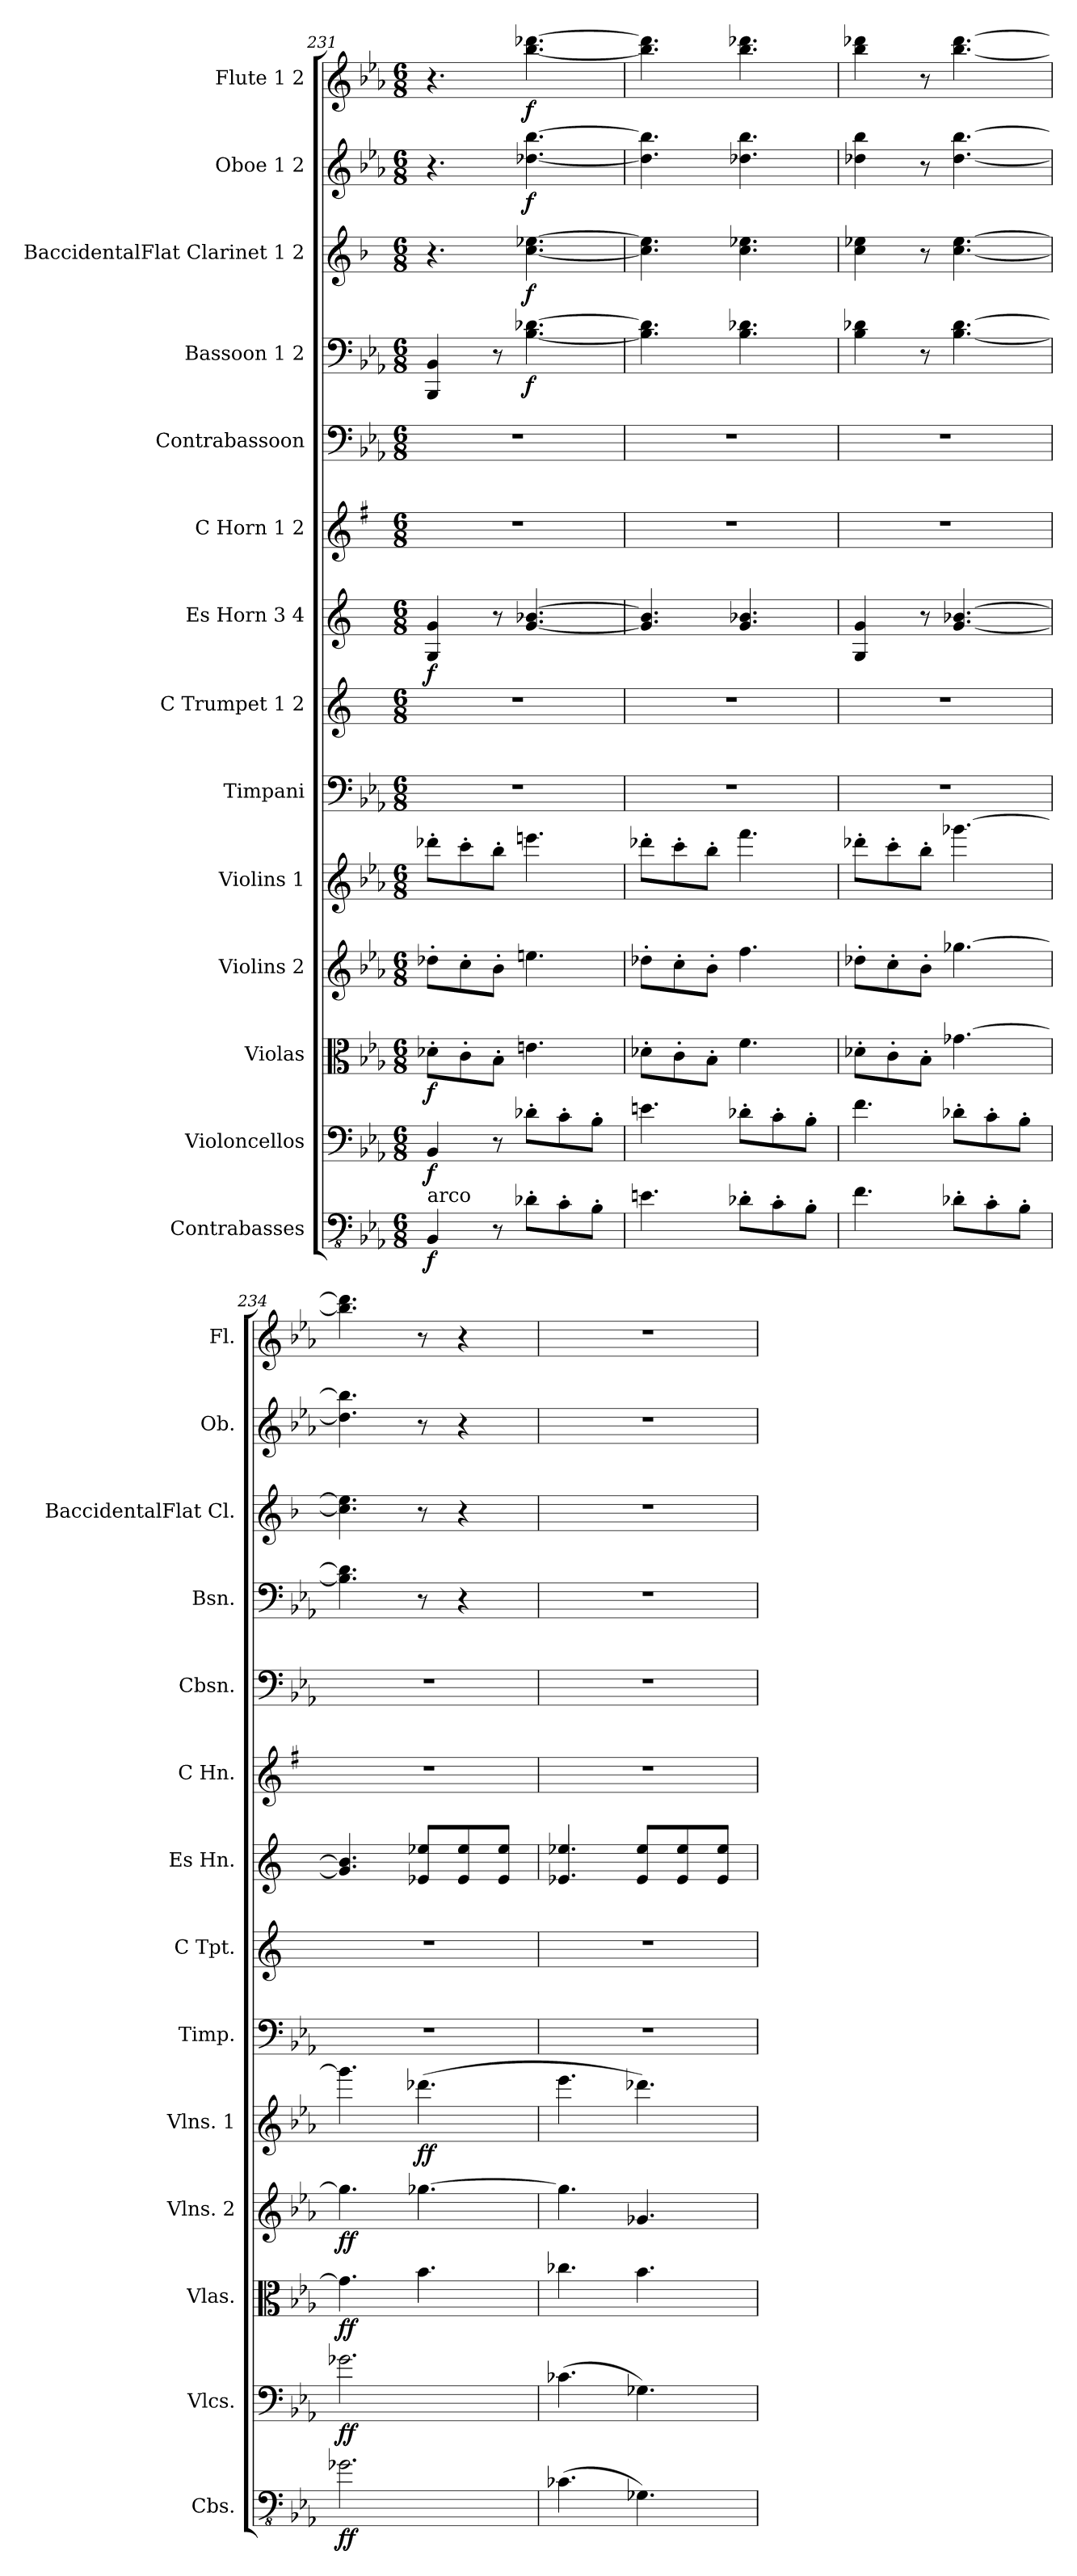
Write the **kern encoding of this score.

**kern	**dynam	**kern	**dynam	**kern	**dynam	**kern	**dynam	**kern	**dynam	**kern	**kern	**kern	**dynam	**kern	**kern	**kern	**dynam	**kern	**dynam	**kern	**dynam	**kern	**dynam
*part14	*part14	*part13	*part13	*part12	*part12	*part11	*part11	*part10	*part10	*part9	*part8	*part7	*part7	*part6	*part5	*part4	*part4	*part3	*part3	*part2	*part2	*part1	*part1
*staff14	*staff14	*staff13	*staff13	*staff12	*staff12	*staff11	*staff11	*staff10	*staff10	*staff9	*staff8	*staff7	*staff7	*staff6	*staff5	*staff4	*staff4	*staff3	*staff3	*staff2	*staff2	*staff1	*staff1
*I"Contrabasses	*	*I"Violoncellos	*	*I"Violas	*	*I"Violins 2	*	*I"Violins 1	*	*I"Timpani	*I"C Trumpet 1 2	*I"Es Horn 3 4	*	*I"C Horn 1 2	*I"Contrabassoon	*I"Bassoon 1 2	*	*I"BaccidentalFlat Clarinet 1 2	*	*I"Oboe 1 2	*	*I"Flute  1 2	*
*I'Cbs.	*	*I'Vlcs.	*	*I'Vlas.	*	*I'Vlns. 2	*	*I'Vlns. 1	*	*I'Timp.	*I'C Tpt.	*I'Es Hn.	*	*I'C Hn.	*I'Cbsn.	*I'Bsn.	*	*I'BaccidentalFlat Cl.	*	*I'Ob.	*	*I'Fl.	*
*clefFv4	*	*clefF4	*	*clefC3	*	*clefG2	*	*clefG2	*	*clefF4	*clefG2	*clefG2	*	*clefG2	*clefF4	*clefF4	*	*clefG2	*	*clefG2	*	*clefG2	*
*	*	*	*	*	*	*	*	*	*	*	*	*ITrd5c9	*	*ITrd4c7	*ITrd7c12	*	*	*ITrd1c2	*	*	*	*	*
*k[b-e-a-]	*	*k[b-e-a-]	*	*k[b-e-a-]	*	*k[b-e-a-]	*	*k[b-e-a-]	*	*k[b-e-a-]	*k[]	*k[b-e-a-]	*	*k[]	*k[b-e-a-]	*k[b-e-a-]	*	*k[b-e-a-]	*	*k[b-e-a-]	*	*k[b-e-a-]	*
*M6/8	*	*M6/8	*	*M6/8	*	*M6/8	*	*M6/8	*	*M6/8	*M6/8	*M6/8	*	*M6/8	*M6/8	*M6/8	*	*M6/8	*	*M6/8	*	*M6/8	*
=231	=231	=231	=231	=231	=231	=231	=231	=231	=231	=231	=231	=231	=231	=231	=231	=231	=231	=231	=231	=231	=231	=231	=231
!LO:TX:a:t=arco	!	!	!	!	!	!	!	!	!	!	!	!	!	!	!	!	!	!	!	!	!	!	!
!	!LO:DY:b	!	!LO:DY:b	!	!LO:DY:b	!	!	!	!	!	!	!	!LO:DY:b	!	!	!	!	!	!	!	!	!	!
4BBB-/	f	4BB-/	f	8d-X'\L	f	8dd-X'\L	.	8ddd-X'\L	.	2.r	2.r	4BB-/ 4B-/	f	2.r	2.r	4BBB-/ 4BB-/	.	4.r	.	4.r	.	4.r	.
.	.	.	.	8c'\	.	8cc'\	.	8ccc'\	.	.	.	.	.	.	.	.	.	.	.	.	.	.	.
8r	.	8r	.	8B-'\J	.	8b-'\J	.	8bb-'\J	.	.	.	8r	.	.	.	8r	.	.	.	.	.	.	.
!	!	!	!	!	!	!	!	!	!	!	!	!	!	!	!	!	!LO:DY:b	!	!LO:DY:b	!	!LO:DY:b	!	!LO:DY:b
8D-X'\L	.	8d-X'\L	.	4.en\	.	4.een\	.	4.eeen\	.	.	.	[4.B-/ [4.d-X/	.	.	.	[4.B-\ [4.d-X\	f	[4.b-\ [4.dd-X\	f	[4.dd-X\ [4.bb-\	f	[4.bb-\ [4.ddd-X\	f
8C'\	.	8c'\	.	.	.	.	.	.	.	.	.	.	.	.	.	.	.	.	.	.	.	.	.
8BB-'\J	.	8B-'\J	.	.	.	.	.	.	.	.	.	.	.	.	.	.	.	.	.	.	.	.	.
=232	=232	=232	=232	=232	=232	=232	=232	=232	=232	=232	=232	=232	=232	=232	=232	=232	=232	=232	=232	=232	=232	=232	=232
4.En\	.	4.en\	.	8d-X'\L	.	8dd-X'\L	.	8ddd-X'\L	.	2.r	2.r	4.B-/] 4.d-/]	.	2.r	2.r	4.B-\] 4.d-\]	.	4.b-\] 4.dd-\]	.	4.dd-\] 4.bb-\]	.	4.bb-\] 4.ddd-\]	.
.	.	.	.	8c'\	.	8cc'\	.	8ccc'\	.	.	.	.	.	.	.	.	.	.	.	.	.	.	.
.	.	.	.	8B-'\J	.	8b-'\J	.	8bb-'\J	.	.	.	.	.	.	.	.	.	.	.	.	.	.	.
8D-X'\L	.	8d-X'\L	.	4.f\	.	4.ff\	.	4.fff\	.	.	.	4.B-/ 4.d-X/	.	.	.	4.B-\ 4.d-X\	.	4.b-\ 4.dd-X\	.	4.dd-X\ 4.bb-\	.	4.bb-\ 4.ddd-X\	.
8C'\	.	8c'\	.	.	.	.	.	.	.	.	.	.	.	.	.	.	.	.	.	.	.	.	.
8BB-'\J	.	8B-'\J	.	.	.	.	.	.	.	.	.	.	.	.	.	.	.	.	.	.	.	.	.
=233	=233	=233	=233	=233	=233	=233	=233	=233	=233	=233	=233	=233	=233	=233	=233	=233	=233	=233	=233	=233	=233	=233	=233
4.F\	.	4.f\	.	8d-X'\L	.	8dd-X'\L	.	8ddd-X'\L	.	2.r	2.r	4BB-/ 4B-/	.	2.r	2.r	4B-\ 4d-X\	.	4b-\ 4dd-X\	.	4dd-X\ 4bb-\	.	4bb-\ 4ddd-X\	.
.	.	.	.	8c'\	.	8cc'\	.	8ccc'\	.	.	.	.	.	.	.	.	.	.	.	.	.	.	.
.	.	.	.	8B-'\J	.	8b-'\J	.	8bb-'\J	.	.	.	8r	.	.	.	8r	.	8r	.	8r	.	8r	.
8D-X'\L	.	8d-X'\L	.	[4.g-X\	.	[4.gg-X\	.	[4.ggg-X\	.	.	.	[4.B-/ [4.d-X/	.	.	.	[4.B-\ [4.d-\	.	[4.b-\ [4.dd-\	.	[4.dd-\ [4.bb-\	.	[4.bb-\ [4.ddd-\	.
8C'\	.	8c'\	.	.	.	.	.	.	.	.	.	.	.	.	.	.	.	.	.	.	.	.	.
8BB-'\J	.	8B-'\J	.	.	.	.	.	.	.	.	.	.	.	.	.	.	.	.	.	.	.	.	.
=234	=234	=234	=234	=234	=234	=234	=234	=234	=234	=234	=234	=234	=234	=234	=234	=234	=234	=234	=234	=234	=234	=234	=234
!	!LO:DY:b	!	!LO:DY:b	!	!LO:DY:b	!	!LO:DY:b	!	!	!	!	!	!	!	!	!	!	!	!	!	!	!	!
2.G-X\	ff	2.g-X\	ff	4.g-\]	ff	4.gg-\]	ff	4.ggg-\]	.	2.r	2.r	4.B-/] 4.d-/]	.	2.r	2.r	4.B-\] 4.d-\]	.	4.b-\] 4.dd-\]	.	4.dd-\] 4.bb-\]	.	4.bb-\] 4.ddd-\]	.
!	!	!	!	!	!	!	!	!	!LO:DY:b	!	!	!	!	!	!	!	!	!	!	!	!	!	!
.	.	.	.	4.b-\	.	[4.gg-X\	.	(4.ddd-X\	ff	.	.	8G-X/ 8g-X/L	.	.	.	8r	.	8r	.	8r	.	8r	.
.	.	.	.	.	.	.	.	.	.	.	.	8G-/ 8g-/	.	.	.	4r	.	4r	.	4r	.	4r	.
.	.	.	.	.	.	.	.	.	.	.	.	8G-/ 8g-/J	.	.	.	.	.	.	.	.	.	.	.
!!LO:PB:g=z
=235	=235	=235	=235	=235	=235	=235	=235	=235	=235	=235	=235	=235	=235	=235	=235	=235	=235	=235	=235	=235	=235	=235	=235
(4.C-X\	.	(4.c-X\	.	4.cc-X\	.	4.gg-\]	.	4.eee-\	.	2.r	2.r	4.G-X/ 4.g-X/	.	2.r	2.r	2.r	.	2.r	.	2.r	.	2.r	.
4.GG-X\)	.	4.G-X\)	.	4.b-\	.	4.g-X/	.	4.ddd-X\)	.	.	.	8G-/ 8g-/L	.	.	.	.	.	.	.	.	.	.	.
.	.	.	.	.	.	.	.	.	.	.	.	8G-/ 8g-/	.	.	.	.	.	.	.	.	.	.	.
.	.	.	.	.	.	.	.	.	.	.	.	8G-/ 8g-/J	.	.	.	.	.	.	.	.	.	.	.
=	=	=	=	=	=	=	=	=	=	=	=	=	=	=	=	=	=	=	=	=	=	=	=
*-	*-	*-	*-	*-	*-	*-	*-	*-	*-	*-	*-	*-	*-	*-	*-	*-	*-	*-	*-	*-	*-	*-	*-
